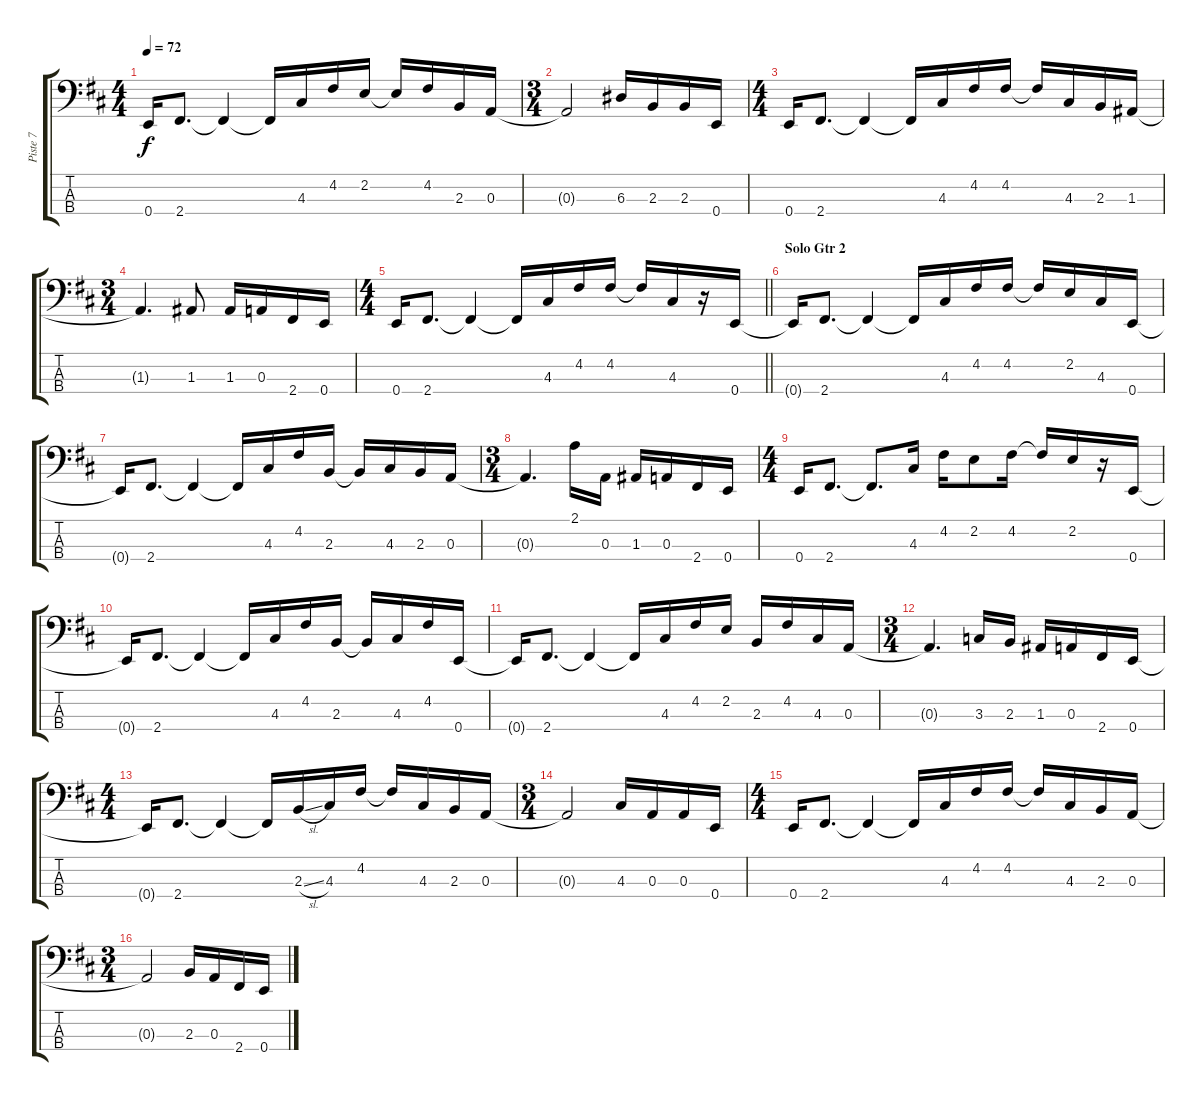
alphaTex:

\track ("Piste 7" "Piste 7") {instrument fretlessbass}
\staff {score tabs}
\tuning (G2 D2 A1 E1) {hide}
\ts (4 4)
\tempo 72
\clef f4
\ks bminor
0.4.16{dy f} 2.4.8{d} 2.4{t}.4 2.4{t}.16 4.3.16 4.2.16 2.2.16 2.2{t}.16 4.2.16 2.3.16 0.3.16 |
\ts (3 4)
0.3{t}.2 6.3.16 2.3.16 2.3.16 0.4.16 |
\ts (4 4)
0.4.16 2.4.8{d} 2.4{t}.4 2.4{t}.16 4.3.16 4.2.16 4.2.16 4.2{t}.16 4.3.16 2.3.16 1.3.16 |
\ts (3 4)
1.3{t}.4{d} 1.3.8 1.3.16 0.3.16 2.4.16 0.4.16 |
\ts (4 4)
\barLineRight lightlight
0.4.16 2.4.8{d} 2.4{t}.4 2.4{t}.16 4.3.16 4.2.16 4.2.16 4.2{t}.16 4.3.16 r.16 0.4.16 |
\section ("" "Solo Gtr 2")
0.4{t}.16{volume 14 balance 4 instrument acousticbass} 2.4.8{d} 2.4{t}.4 2.4{t}.16 4.3.16 4.2.16 4.2.16 4.2{t}.16 2.2.16 4.3.16 0.4.16 |
0.4{t}.16 2.4.8{d} 2.4{t}.4 2.4{t}.16 4.3.16 4.2.16 2.3.16 2.3{t}.16 4.3.16 2.3.16 0.3.16 |
\ts (3 4)
0.3{t}.4{d} 2.1.16 0.3.16 1.3.16 0.3.16 2.4.16 0.4.16 |
\ts (4 4)
0.4.16 2.4.8{d} 2.4{t}.8{d} 4.3.16 4.2.16 2.2.8 4.2.16 4.2{t}.16 2.2.16 r.16 0.4.16 |
0.4{t}.16 2.4.8{d} 2.4{t}.4 2.4{t}.16 4.3.16 4.2.16 2.3.16 2.3{t}.16 4.3.16 4.2.16 0.4.16 |
0.4{t}.16 2.4.8{d} 2.4{t}.4 2.4{t}.16 4.3.16 4.2.16 2.2.16 2.3.16 4.2.16 4.3.16 0.3.16 |
\ts (3 4)
0.3{t}.4{d} 3.3.16 2.3.16 1.3.16 0.3.16 2.4.16 0.4.16 |
\ts (4 4)
0.4{t}.16 2.4.8{d} 2.4{t}.4 2.4{t}.16 2.3{sl}.16 4.3.16 4.2.16 4.2{t}.16 4.3.16 2.3.16 0.3.16 |
\ts (3 4)
0.3{t}.2 4.3.16 0.3.16 0.3.16 0.4.16 |
\ts (4 4)
0.4.16 2.4.8{d} 2.4{t}.4 2.4{t}.16 4.3.16 4.2.16 4.2.16 4.2{t}.16 4.3.16 2.3.16 0.3.16 |
\ts (3 4)
0.3{t}.2 2.3.16 0.3.16 2.4.16 0.4.16
